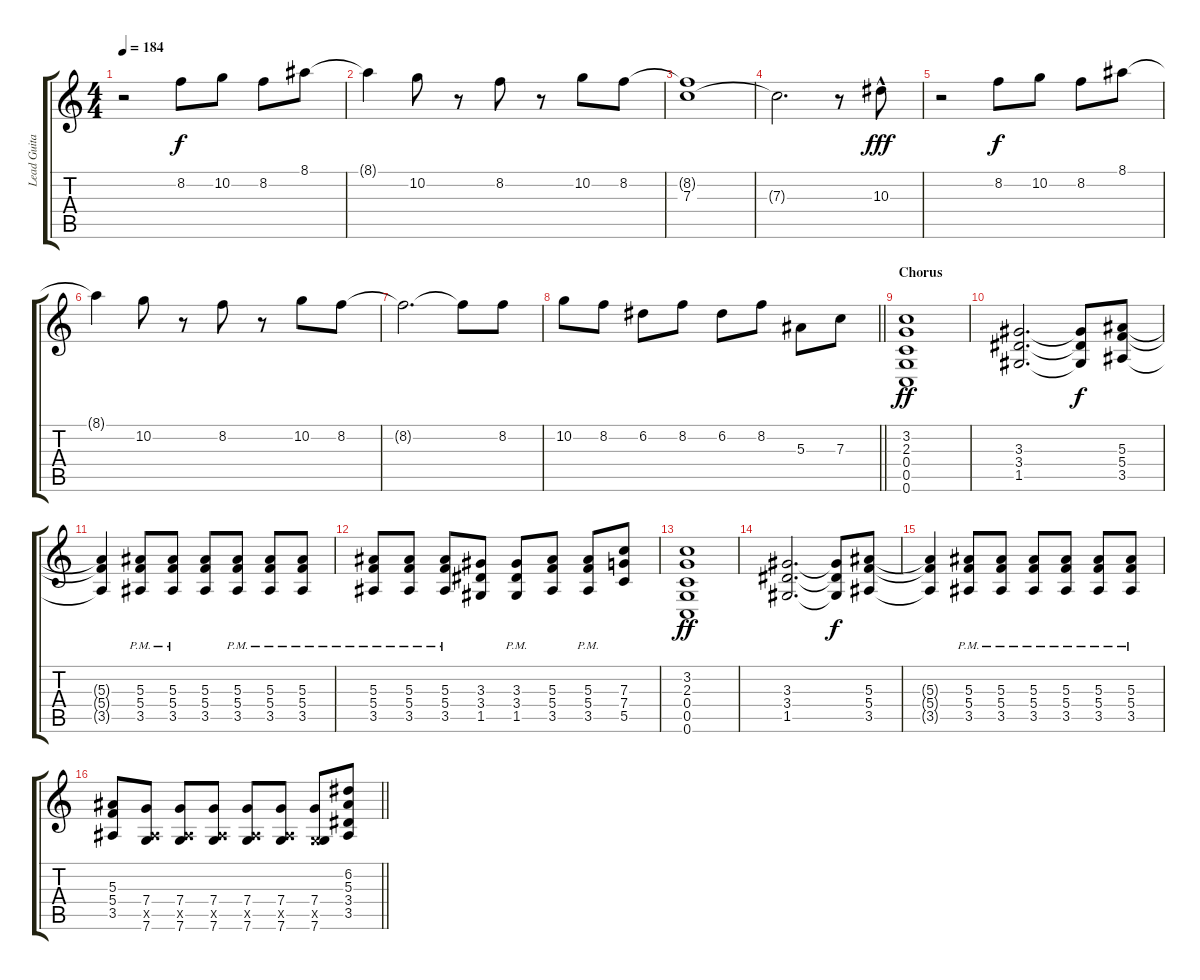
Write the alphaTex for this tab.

\track ("Lead Guitar" "Lead Guita") {instrument distortionguitar}
\staff {score tabs}
\tuning (D4 A3 F3 C3 G2 C2) {hide}
\ts (4 4)
\tempo 184
\clef g2
\ks c
r.2{dy f} 8.2.8 10.2.8 8.2.8 8.1.8 |
8.1{t}.4 10.2.8 r.8 8.2.8 r.8 10.2.8 8.2.8 |
(8.2{t} 7.3{t}).1 |
7.3{t}.2{d} r.8 10.3{hac}.8{dy fff} |
r.2 8.2.8{dy f} 10.2.8 8.2.8 8.1.8 |
8.1{t}.4 10.2.8 r.8 8.2.8 r.8 10.2.8 8.2.8 |
8.2{t}.2{d} 8.2{t}.8 8.2.8 |
\barLineRight lightlight
10.2.8 8.2.8 6.2.8 8.2.8 6.2.8 8.2.8 5.3.8 7.3.8 |
\section ("" "Chorus")
(3.2 2.3 0.4 0.5 0.6).1{dy ff} |
(3.3 3.4 1.5).2{d} (3.3{t} 3.4{t} 1.5{t}).8{dy f} (5.3 5.4 3.5).8 |
(5.3{t} 5.4{t} 3.5{t}).4 (5.3{pm} 5.4{pm} 3.5{pm}).8 (5.3{pm} 5.4{pm} 3.5{pm}).8 (5.3 5.4 3.5).8 (5.3{pm} 5.4{pm} 3.5{pm}).8 (5.3{pm} 5.4{pm} 3.5{pm}).8 (5.3{pm} 5.4{pm} 3.5{pm}).8 |
(5.3{pm} 5.4{pm} 3.5{pm}).8 (5.3{pm} 5.4{pm} 3.5{pm}).8 (5.3{pm} 5.4{pm} 3.5{pm}).8 (3.3 3.4 1.5).8 (3.3{pm} 3.4{pm} 1.5{pm}).8 (5.3 5.4 3.5).8 (5.3{pm} 5.4{pm} 3.5{pm}).8 (7.3 7.4 5.5).8 |
(3.2 2.3 0.4 0.5 0.6).1{dy ff} |
(3.3 3.4 1.5).2{d} (3.3{t} 3.4{t} 1.5{t}).8{dy f} (5.3 5.4 3.5).8 |
(5.3{t} 5.4{t} 3.5{t}).4 (5.3{pm} 5.4{pm} 3.5{pm}).8 (5.3{pm} 5.4{pm} 3.5{pm}).8 (5.3{pm} 5.4{pm} 3.5{pm}).8 (5.3{pm} 5.4{pm} 3.5{pm}).8 (5.3{pm} 5.4{pm} 3.5{pm}).8 (5.3{pm} 5.4{pm} 3.5{pm}).8 |
\barLineRight lightlight
(5.3 5.4 3.5).8 (7.4 3.5{x} 7.6).8 (7.4 3.5{x} 7.6).8 (7.4 3.5{x} 7.6).8 (7.4 3.5{x} 7.6).8 (7.4 3.5{x} 7.6).8 (7.4 0.5{x} 7.6).8 (6.2 5.3 3.4 3.5).8
